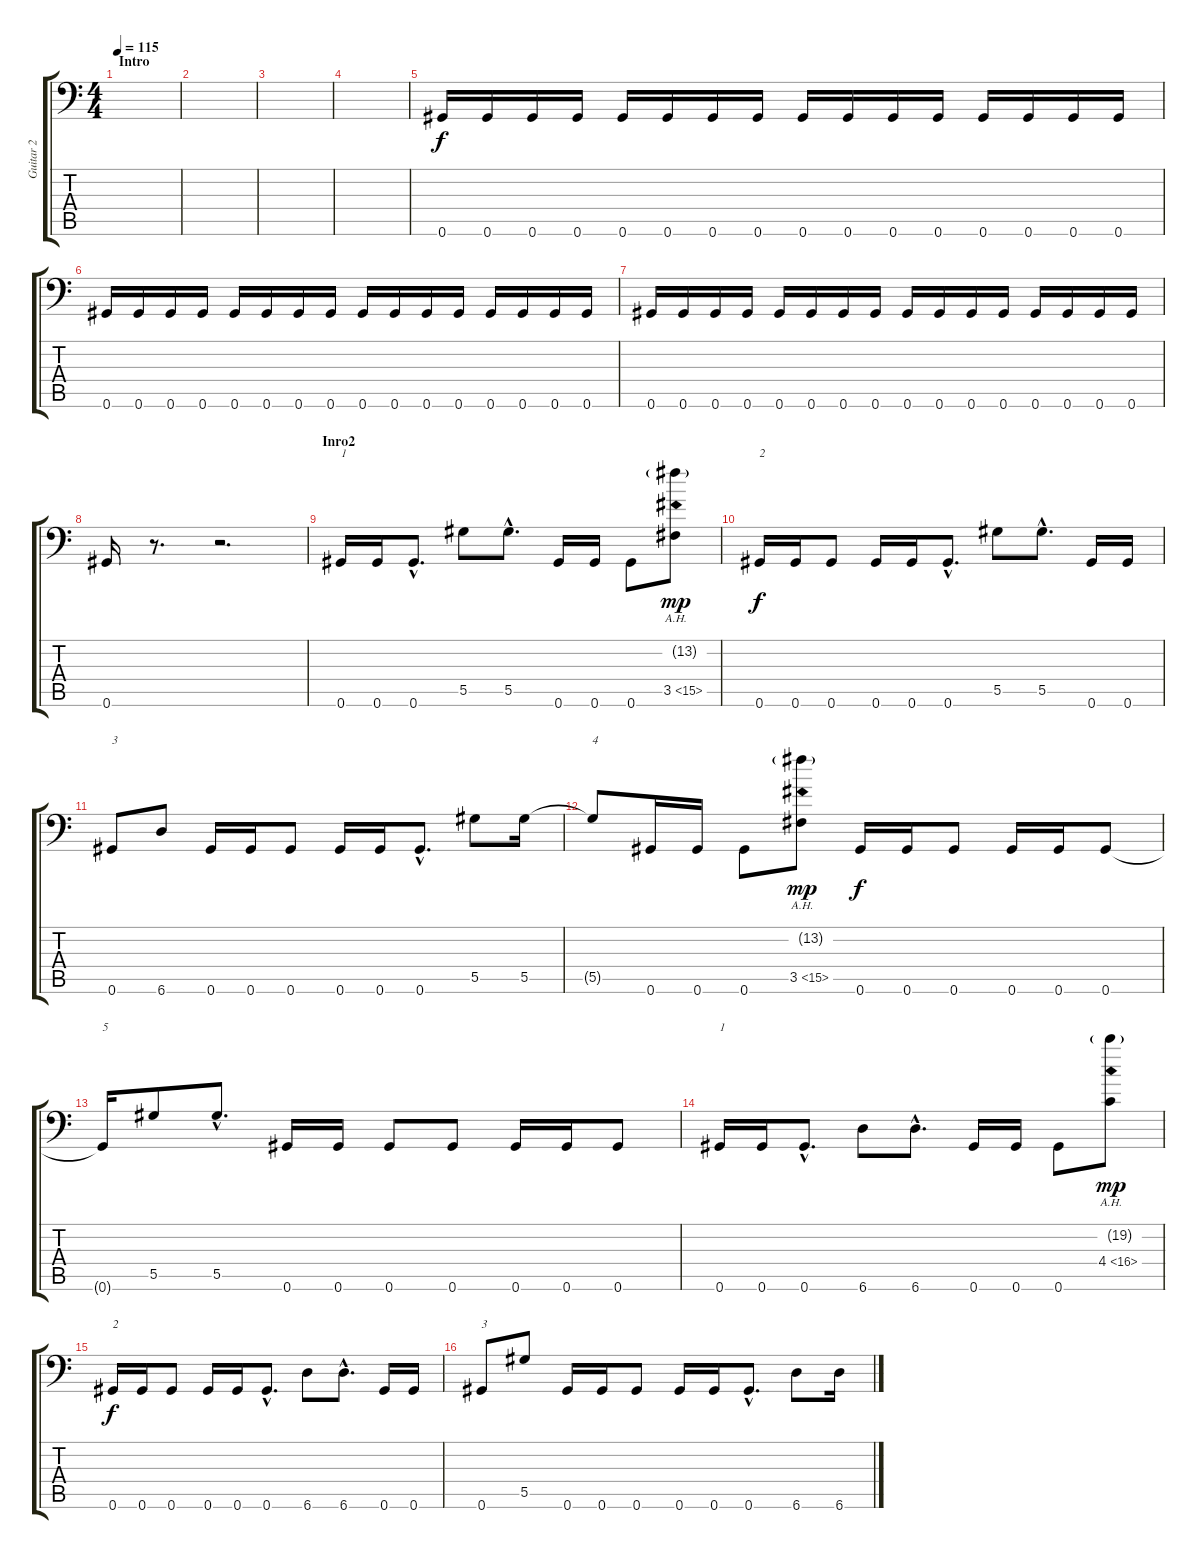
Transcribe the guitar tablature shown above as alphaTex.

\track ("Guitar 2" "Guitar 2") {instrument distortionguitar}
\staff {score tabs}
\tuning (Bb3 F3 Db3 Ab2 Eb2 Ab1) {hide}
\ts (4 4)
\section ("" "Intro")
\tempo 115
\clef f4
\ks c
|
|
|
|
0.6.16 0.6.16 0.6.16 0.6.16 0.6.16 0.6.16 0.6.16 0.6.16 0.6.16 0.6.16 0.6.16 0.6.16 0.6.16 0.6.16 0.6.16 0.6.16 |
0.6.16 0.6.16 0.6.16 0.6.16 0.6.16 0.6.16 0.6.16 0.6.16 0.6.16 0.6.16 0.6.16 0.6.16 0.6.16 0.6.16 0.6.16 0.6.16 |
0.6.16 0.6.16 0.6.16 0.6.16 0.6.16 0.6.16 0.6.16 0.6.16 0.6.16 0.6.16 0.6.16 0.6.16 0.6.16 0.6.16 0.6.16 0.6.16 |
0.6.16 r.8{d} r.2{d} |
\section ("" "Inro2")
0.6.16{txt "1"} 0.6.16 0.6{hac}.8{d} 5.5.8 5.5{hac}.8{d} 0.6.16 0.6.16 0.6.8 (13.2{g} 3.5{ah 12}).8{dy mp} |
0.6.16{txt "2" dy f} 0.6.16 0.6.8 0.6.16 0.6.16 0.6{hac}.8{d} 5.5.8 5.5{hac}.8{d} 0.6.16 0.6.16 |
0.6.8{txt "3"} 6.6.8 0.6.16 0.6.16 0.6.8 0.6.16 0.6.16 0.6{hac}.8{d} 5.5.8 5.5.16 |
5.5{t}.8{txt "4"} 0.6.16 0.6.16 0.6.8 (13.2{g} 3.5{ah 12}).8{dy mp} 0.6.16{dy f} 0.6.16 0.6.8 0.6.16 0.6.16 0.6.8 |
0.6{t}.16{txt "5"} 5.5.8 5.5{hac}.8{d} 0.6.16 0.6.16 0.6.8 0.6.8 0.6.16 0.6.16 0.6.8 |
0.6.16{txt "1"} 0.6.16 0.6{hac}.8{d} 6.6.8 6.6{hac}.8{d} 0.6.16 0.6.16 0.6.8 (19.2{g} 4.4{ah 12}).8{dy mp} |
0.6.16{txt "2" dy f} 0.6.16 0.6.8 0.6.16 0.6.16 0.6{hac}.8{d} 6.6.8 6.6{hac}.8{d} 0.6.16 0.6.16 |
0.6.8{txt "3"} 5.5.8 0.6.16 0.6.16 0.6.8 0.6.16 0.6.16 0.6{hac}.8{d} 6.6.8 6.6.16
